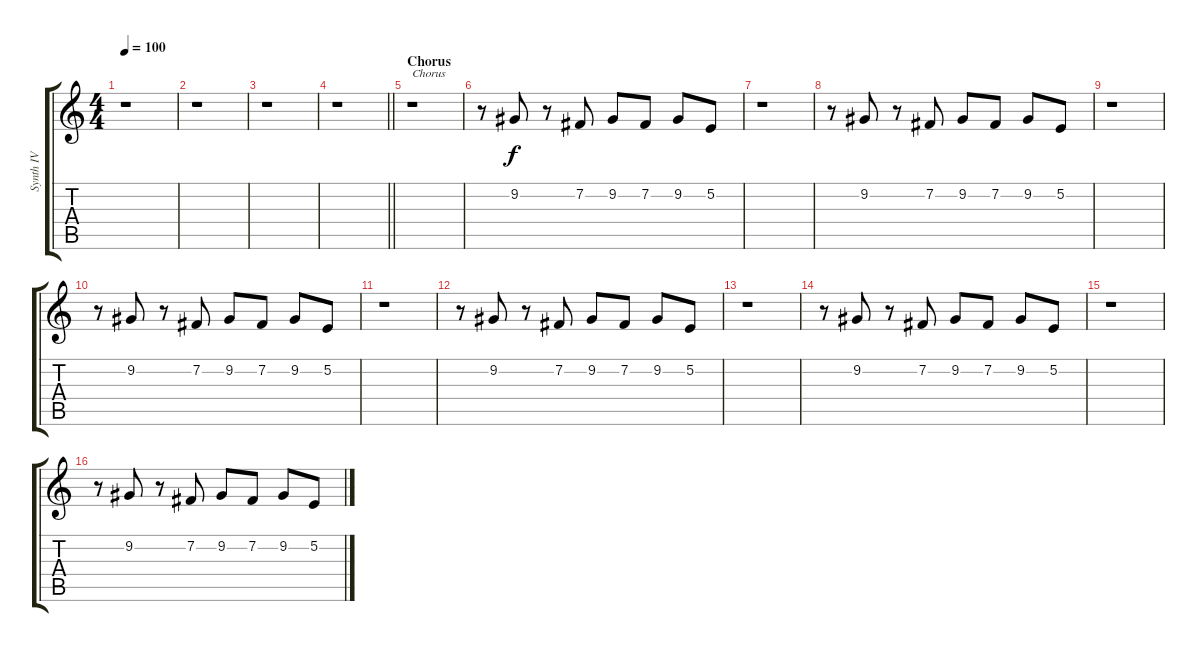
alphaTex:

\track ("Synth IV" "Synth IV") {instrument fx8scifi}
\staff {score tabs}
\tuning (E4 B3 G3 D3 A2 E2) {hide}
\ts (4 4)
\tempo 100
\clef g2
\ks c
r.1{dy f} |
r.1 |
r.1 |
\barLineRight lightlight
r.1 |
\section ("" "Chorus")
r.1{txt "Chorus" volume 16} |
r.8 9.2.8 r.8 7.2.8 9.2.8 7.2.8 9.2.8 5.2.8 |
r.1 |
r.8 9.2.8 r.8 7.2.8 9.2.8 7.2.8 9.2.8 5.2.8 |
r.1 |
r.8 9.2.8 r.8 7.2.8 9.2.8 7.2.8 9.2.8 5.2.8 |
r.1 |
r.8 9.2.8 r.8 7.2.8 9.2.8 7.2.8 9.2.8 5.2.8 |
r.1 |
r.8 9.2.8 r.8 7.2.8 9.2.8 7.2.8 9.2.8 5.2.8 |
r.1 |
r.8 9.2.8 r.8 7.2.8 9.2.8 7.2.8 9.2.8 5.2.8
